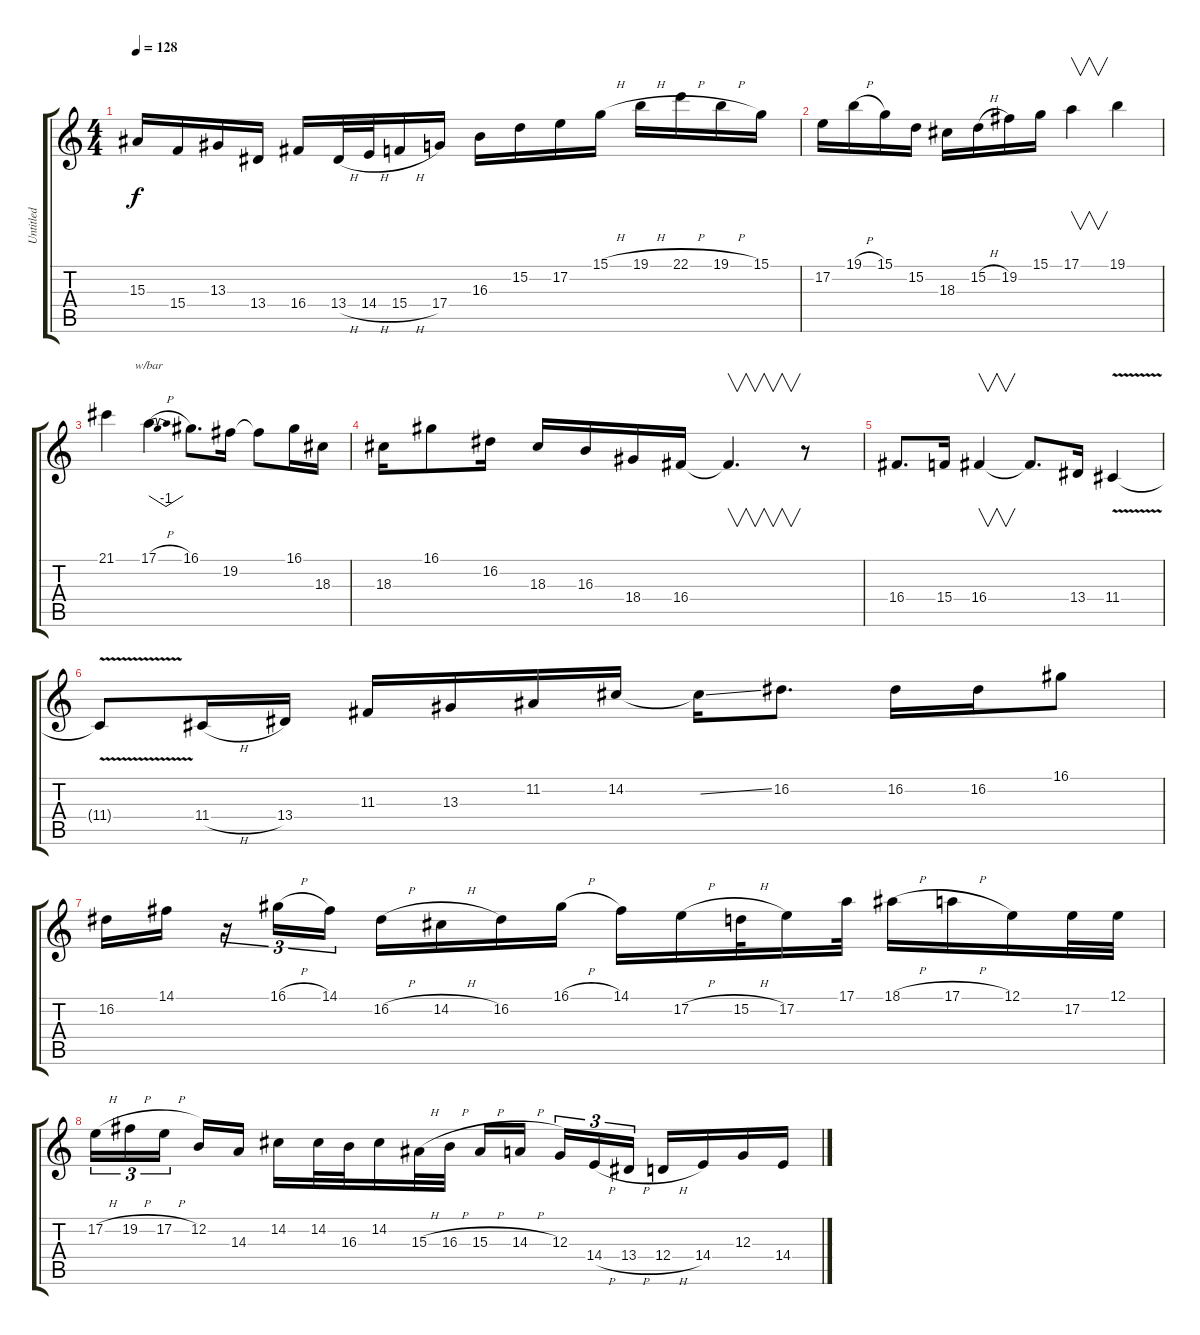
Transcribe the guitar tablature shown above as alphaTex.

\track ("Untitled" "Untitled") {instrument altosax}
\staff {score tabs}
\tuning (E4 B3 G3 D3 A2 E2) {hide}
\ts (4 4)
\tempo 128
\clef g2
\ks c
15.3.16{dy f} 15.4.16 13.3.16 13.4.16 16.4.16 13.4{h}.32 14.4{h}.32 15.4{h}.16 17.4.16 16.3.16 15.2.16 17.2.16 15.1{h}.16 19.1{h}.16 22.1{h}.16 19.1{h}.16 15.1.16 |
17.2.16 19.1{h}.16 15.1.16 15.2.16 18.3.16 15.2{h}.16 19.2.16 15.1.16 17.1.4{v} 19.1.4 |
21.1.4 17.1{h}.4{tbe (dip default 0 0 30 -4 60 0)} 16.1.8{d} 19.2.16 19.2{t}.8 16.1.16 18.3.16 |
18.3.16 16.1.8 16.2.16 18.3.16 16.3.16 18.4.16 16.4.16 16.4{t}.4{v d} r.8 |
16.4.8{d} 15.4.16 16.4.4{v} 16.4{t}.8{d} 13.4.16 11.4{v}.4 |
11.4{t}.8 11.4{h}.16 13.4.16 11.3.16 13.3.16 11.2.16 14.2.16 14.2{ss t}.16 16.2.8{d} 16.2.16 16.2.16 16.1.8 |
16.2.16 14.1.16 r.16{tu (3 2)} 16.1{h}.16{tu (3 2)} 14.1.16{tu (3 2)} 16.2{h}.16 14.2{h}.16 16.2.16 16.1{h}.16 14.1.16 17.2{h}.16 15.2{h}.32 17.2.16 17.1.32 18.1{h}.16 17.1{h}.16 12.1.16 17.2.32 12.1.32 |
17.2{h}.16{tu (3 2)} 19.2{h}.16{tu (3 2)} 17.2{h}.16{tu (3 2) beam splitsecondary} 12.2.16 14.3.16 14.2.16 14.2.32 16.3.32 14.2.16 15.3{h}.32 16.3{h}.32 15.3{h}.16 14.3{h}.16{beam splitsecondary} 12.3.16{tu (3 2)} 14.4{h}.16{tu (3 2)} 13.4{h}.16{tu (3 2)} 12.4{h}.16 14.4.16 12.3.16 14.4.16
